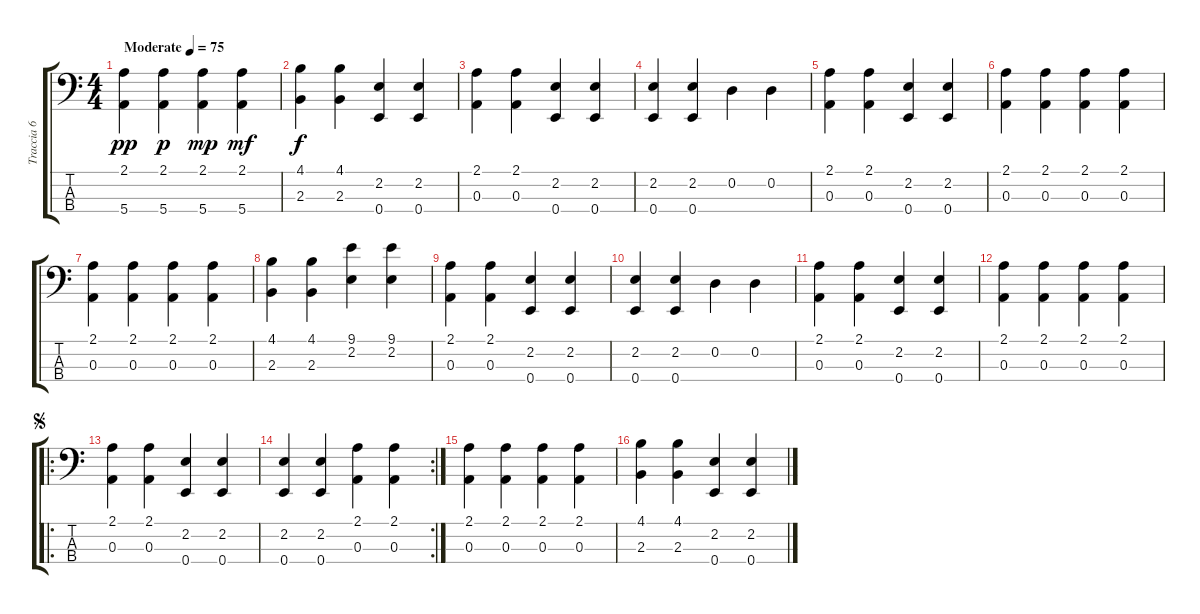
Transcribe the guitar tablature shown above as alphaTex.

\track ("Traccia 6" "Traccia 6") {instrument electricbassfinger}
\staff {score tabs}
\tuning (G2 D2 A1 E1) {hide}
\ts (4 4)
\tempo (75 "Moderate")
\clef f4
\ks c
(2.1 5.4).4{dy pp instrument electricbassfinger} (2.1 5.4).4{dy p} (2.1 5.4).4{dy mp} (2.1 5.4).4{dy mf} |
(4.1 2.3).4{dy f} (4.1 2.3).4 (2.2 0.4).4 (2.2 0.4).4 |
(2.1 0.3).4 (2.1 0.3).4 (2.2 0.4).4 (2.2 0.4).4 |
(2.2 0.4).4 (2.2 0.4).4 0.2.4 0.2.4 |
(2.1 0.3).4 (2.1 0.3).4 (2.2 0.4).4 (2.2 0.4).4 |
(2.1 0.3).4 (2.1 0.3).4 (2.1 0.3).4 (2.1 0.3).4 |
(2.1 0.3).4 (2.1 0.3).4 (2.1 0.3).4 (2.1 0.3).4 |
(4.1 2.3).4 (4.1 2.3).4 (9.1 2.2).4 (9.1 2.2).4 |
(2.1 0.3).4 (2.1 0.3).4 (2.2 0.4).4 (2.2 0.4).4 |
(2.2 0.4).4 (2.2 0.4).4 0.2.4 0.2.4 |
(2.1 0.3).4 (2.1 0.3).4 (2.2 0.4).4 (2.2 0.4).4 |
(2.1 0.3).4 (2.1 0.3).4 (2.1 0.3).4 (2.1 0.3).4 |
\ro
\jump segno
(2.1 0.3).4 (2.1 0.3).4 (2.2 0.4).4 (2.2 0.4).4 |
\rc 2
(2.2 0.4).4 (2.2 0.4).4 (2.1 0.3).4 (2.1 0.3).4 |
(2.1 0.3).4 (2.1 0.3).4 (2.1 0.3).4 (2.1 0.3).4 |
(4.1 2.3).4 (4.1 2.3).4 (2.2 0.4).4 (2.2 0.4).4
